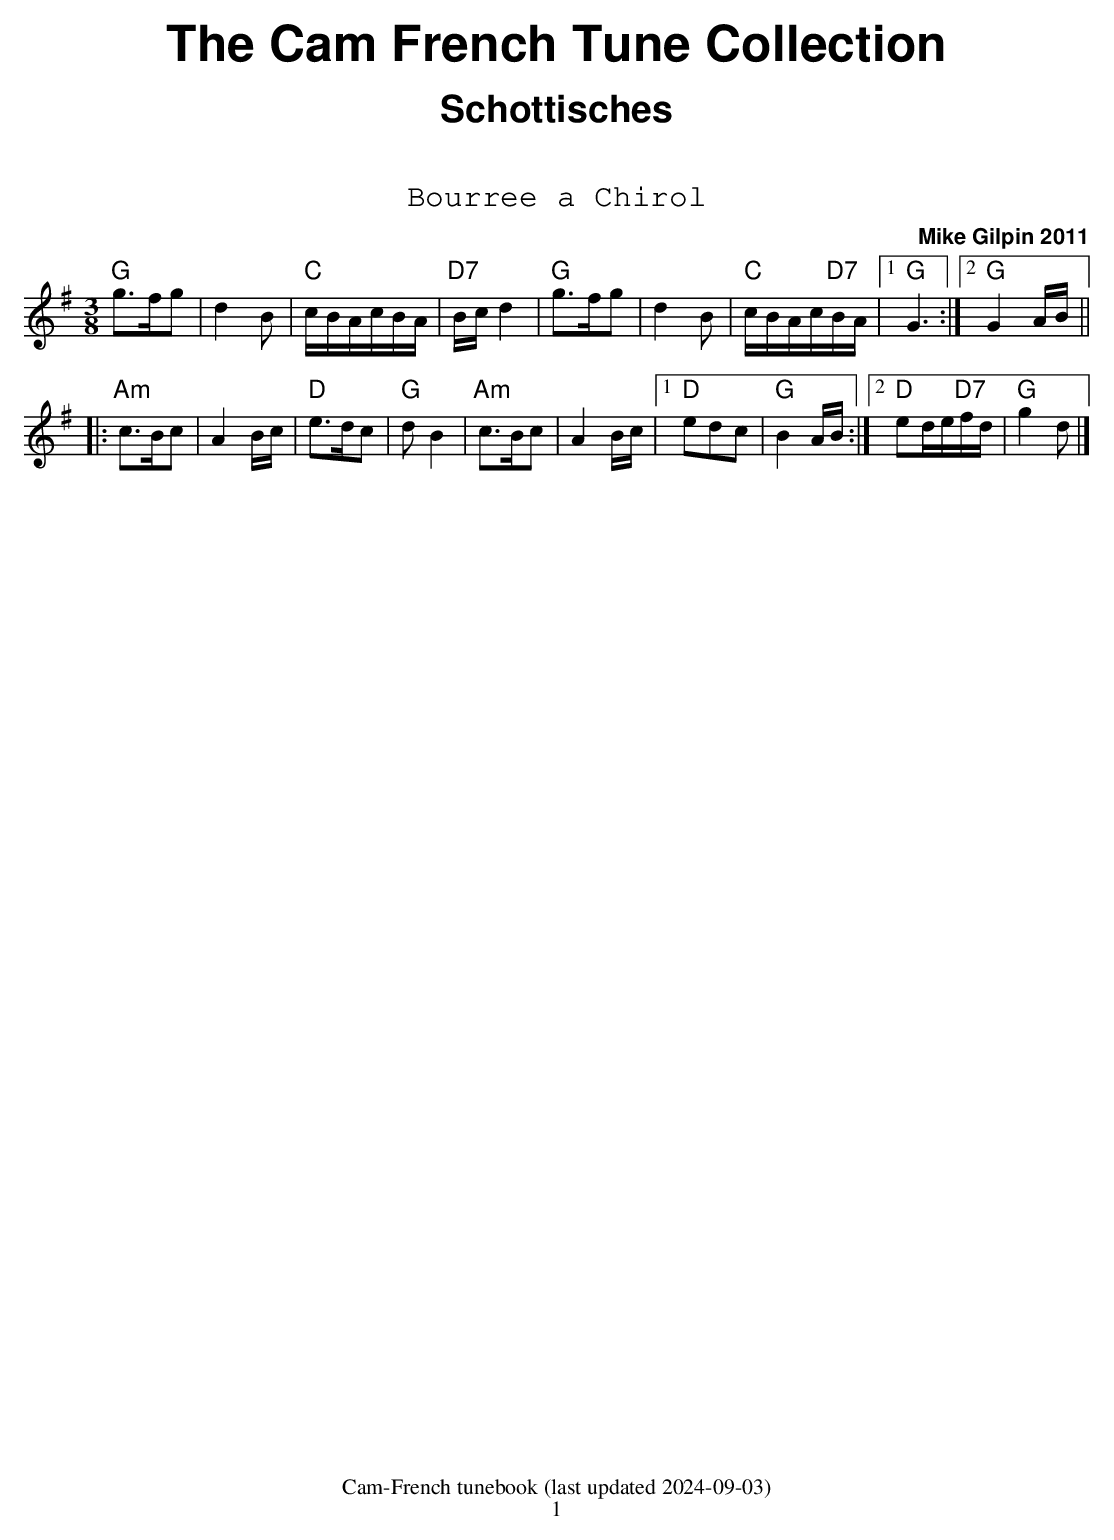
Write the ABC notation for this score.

X:1
T:Bourree a Chirol
C:Mike Gilpin 2011
M:3/8
L:1/8
K:G
"G"g>fg|d2B|"C"c/B/A/c/B/A/|"D7"B/c/d2| \
"G"g>fg|d2B|"C"c/B/A/c/"D7"B/A/|1"G"G3:|2"G"G2A/B/||
|:"Am"c>Bc|A2B/c/|"D"e>dc|"G"dB2| \
"Am"c>Bc|A2B/c/|1"D"edc|"G"B2A/B/:|2"D"ed/e/"D7"f/d/|"G"g2d|]
